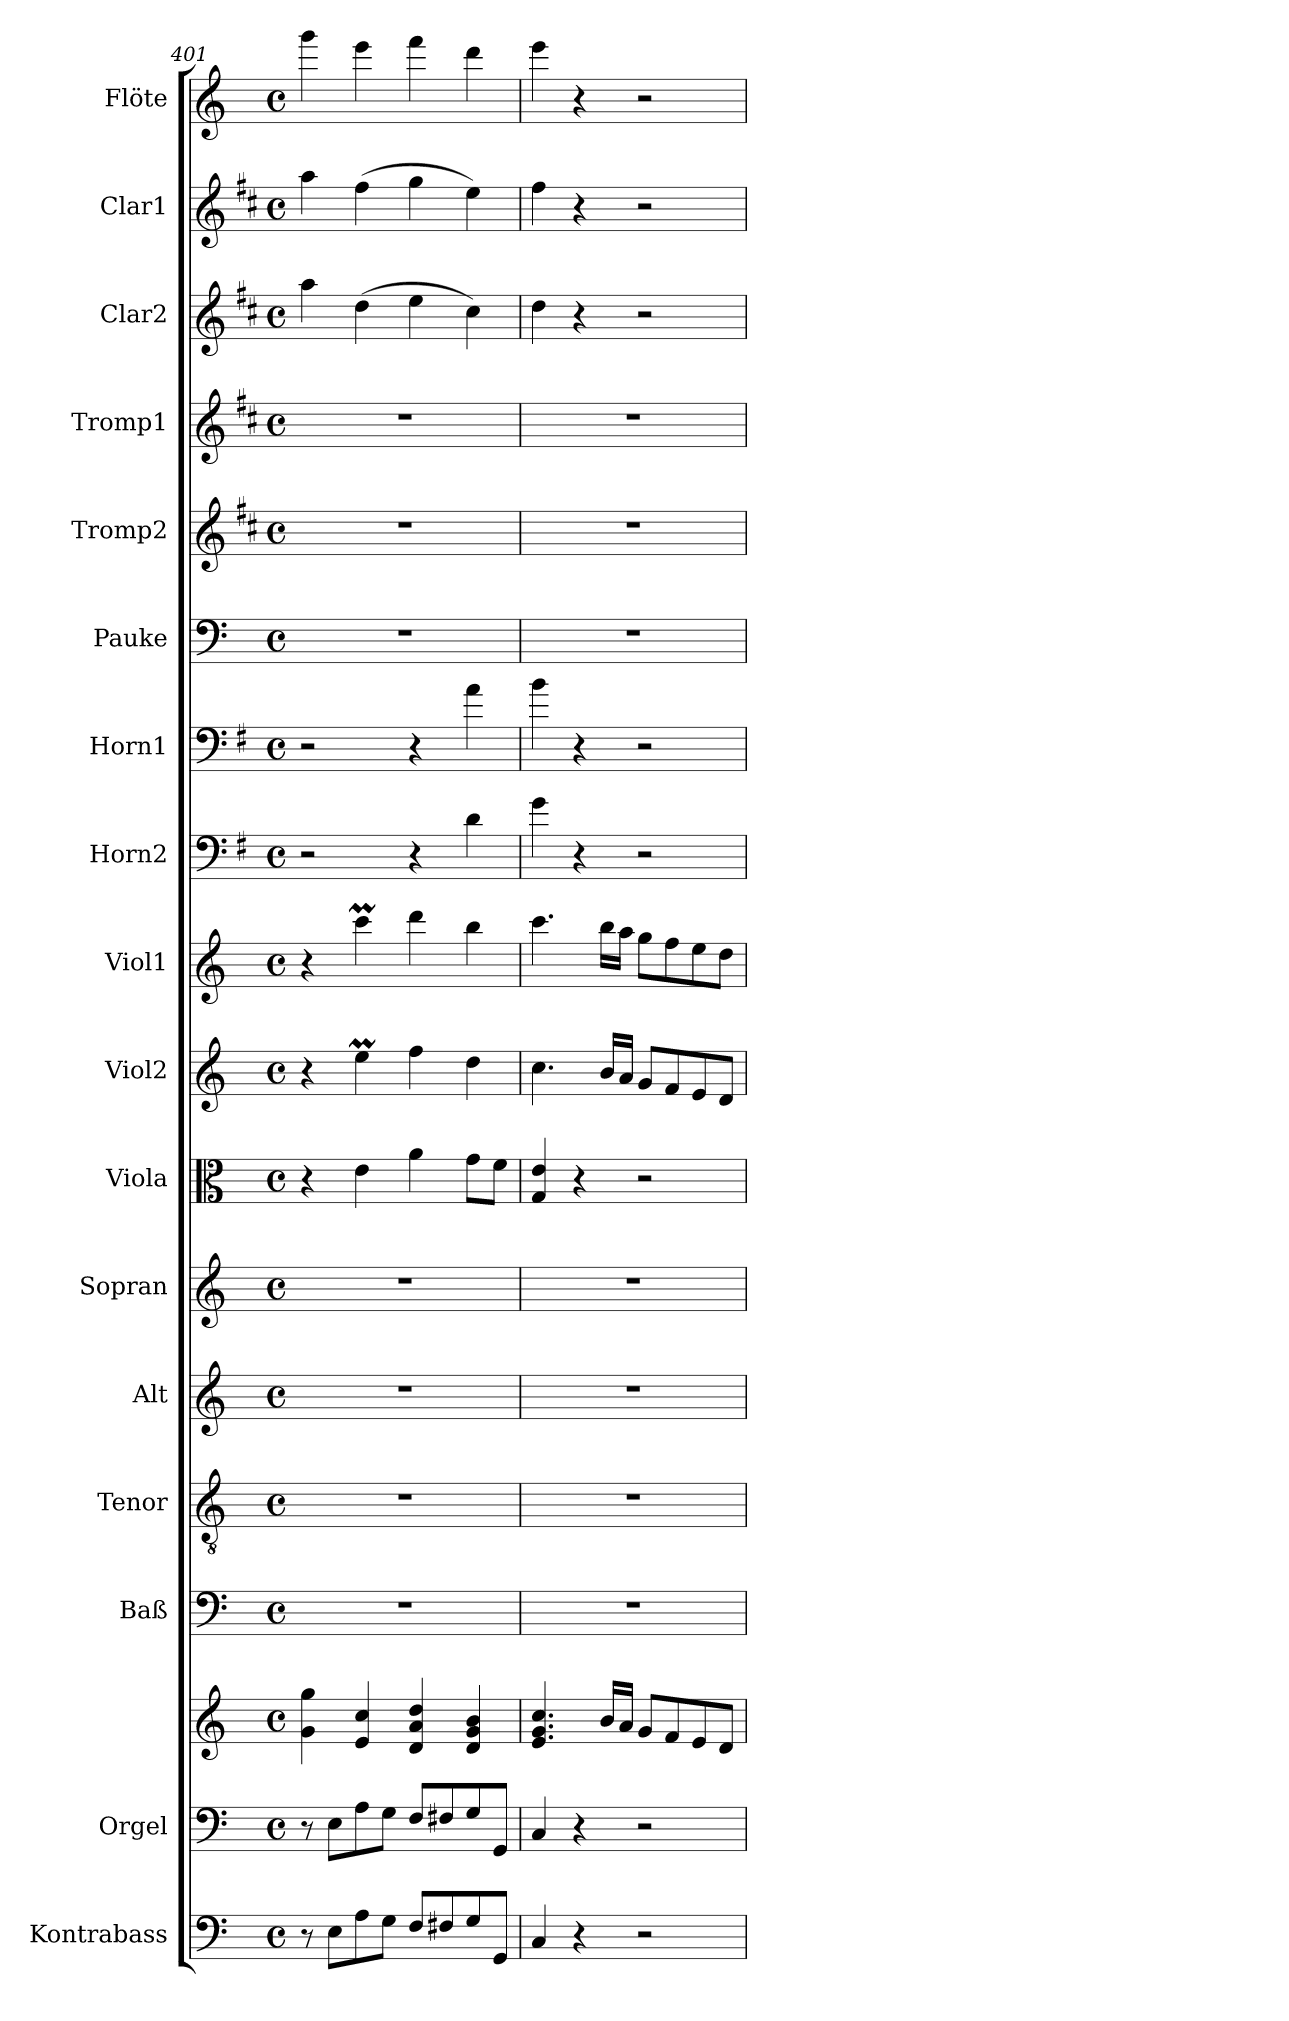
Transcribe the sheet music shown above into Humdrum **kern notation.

**kern	**kern	**kern	**kern	**kern	**kern	**kern	**kern	**kern	**kern	**kern	**kern	**kern	**kern	**kern	**kern	**kern	**kern
*part17	*part16	*part16	*part15	*part14	*part13	*part12	*part11	*part10	*part9	*part8	*part7	*part6	*part5	*part4	*part3	*part2	*part1
*staff18	*staff17	*staff16	*staff15	*staff14	*staff13	*staff12	*staff11	*staff10	*staff9	*staff8	*staff7	*staff6	*staff5	*staff4	*staff3	*staff2	*staff1
*I"Kontrabass	*I"Orgel	*	*I"Baß	*I"Tenor	*I"Alt	*I"Sopran	*I"Viola	*I"Viol2	*I"Viol1	*I"Horn2	*I"Horn1	*I"Pauke	*I"Tromp2	*I"Tromp1	*I"Clar2	*I"Clar1	*I"Flöte
*I'Kb	*	*	*I'B	*I'T	*I'A	*I'S	*I'Vla	*I'Vl2	*I'Vl1	*I'Hr2	*I'Hr1	*I'Pk	*I'Tr2	*I'Tr1	*I'Cl2	*I'Cl1	*I'Fl
*clefF4	*clefF4	*clefG2	*clefF4	*clefGv2	*clefG2	*clefG2	*clefC3	*clefG2	*clefG2	*clefF4	*clefF4	*clefF4	*clefG2	*clefG2	*clefG2	*clefG2	*clefG2
*ITrd7c12	*	*	*	*	*	*	*	*	*	*ITrd4c7	*ITrd4c7	*	*ITrd1c2	*ITrd1c2	*ITrd1c2	*ITrd1c2	*
*k[]	*k[]	*k[]	*k[]	*k[]	*k[]	*k[]	*k[]	*k[]	*k[]	*k[]	*k[]	*k[]	*k[]	*k[]	*k[]	*k[]	*k[]
*C:	*C:	*C:	*C:	*C:	*C:	*C:	*C:	*C:	*C:	*C:	*C:	*C:	*C:	*C:	*C:	*C:	*C:
*M4/4	*M4/4	*M4/4	*M4/4	*M4/4	*M4/4	*M4/4	*M4/4	*M4/4	*M4/4	*M4/4	*M4/4	*M4/4	*M4/4	*M4/4	*M4/4	*M4/4	*M4/4
*met(c)	*met(c)	*met(c)	*met(c)	*met(c)	*met(c)	*met(c)	*met(c)	*met(c)	*met(c)	*met(c)	*met(c)	*met(c)	*met(c)	*met(c)	*met(c)	*met(c)	*met(c)
=401	=401	=401	=401	=401	=401	=401	=401	=401	=401	=401	=401	=401	=401	=401	=401	=401	=401
8r	8r	4g\ 4gg\	1r	1r	1r	1r	4r	4r	4r	2r	2r	1r	1r	1r	4gg\	4gg\	4ggg\
8EE\L	8E\L	.	.	.	.	.	.	.	.	.	.	.	.	.	.	.	.
8AA\	8A\	4e/ 4cc/	.	.	.	.	4e\	4eem\	4cccM\	.	.	.	.	.	(>4cc\	(>4ee\	4eee\
8GG\J	8G\J	.	.	.	.	.	.	.	.	.	.	.	.	.	.	.	.
8FF/L	8F/L	4d/ 4a/ 4dd/	.	.	.	.	4a\	4ff\	4ddd\	4r	4r	.	.	.	4dd\	4ff\	4fff\
8FF#X/	8F#X/	.	.	.	.	.	.	.	.	.	.	.	.	.	.	.	.
8GG/	8G/	4d/ 4g/ 4b/	.	.	.	.	8g\L	4dd\	4bb\	4G\	4d\	.	.	.	4b\)	4dd\)	4ddd\
8GGG/J	8GG/J	.	.	.	.	.	8f\J	.	.	.	.	.	.	.	.	.	.
=402	=402	=402	=402	=402	=402	=402	=402	=402	=402	=402	=402	=402	=402	=402	=402	=402	=402
4CC/	4C/	4.e/ 4.g/ 4.cc/	1r	1r	1r	1r	4G/ 4e/	4.cc\	4.ccc\	4c\	4e\	1r	1r	1r	4cc\	4ee\	4eee\
4r	4r	.	.	.	.	.	4r	.	.	4r	4r	.	.	.	4r	4r	4r
.	.	16b/LL	.	.	.	.	.	16b/LL	16bb\LL	.	.	.	.	.	.	.	.
.	.	16a/JJ	.	.	.	.	.	16a/JJ	16aa\JJ	.	.	.	.	.	.	.	.
2r	2r	8g/L	.	.	.	.	2r	8g/L	8gg\L	2r	2r	.	.	.	2r	2r	2r
.	.	8f/	.	.	.	.	.	8f/	8ff\	.	.	.	.	.	.	.	.
.	.	8e/	.	.	.	.	.	8e/	8ee\	.	.	.	.	.	.	.	.
.	.	8d/J	.	.	.	.	.	8d/J	8dd\J	.	.	.	.	.	.	.	.
=	=	=	=	=	=	=	=	=	=	=	=	=	=	=	=	=	=
*-	*-	*-	*-	*-	*-	*-	*-	*-	*-	*-	*-	*-	*-	*-	*-	*-	*-
